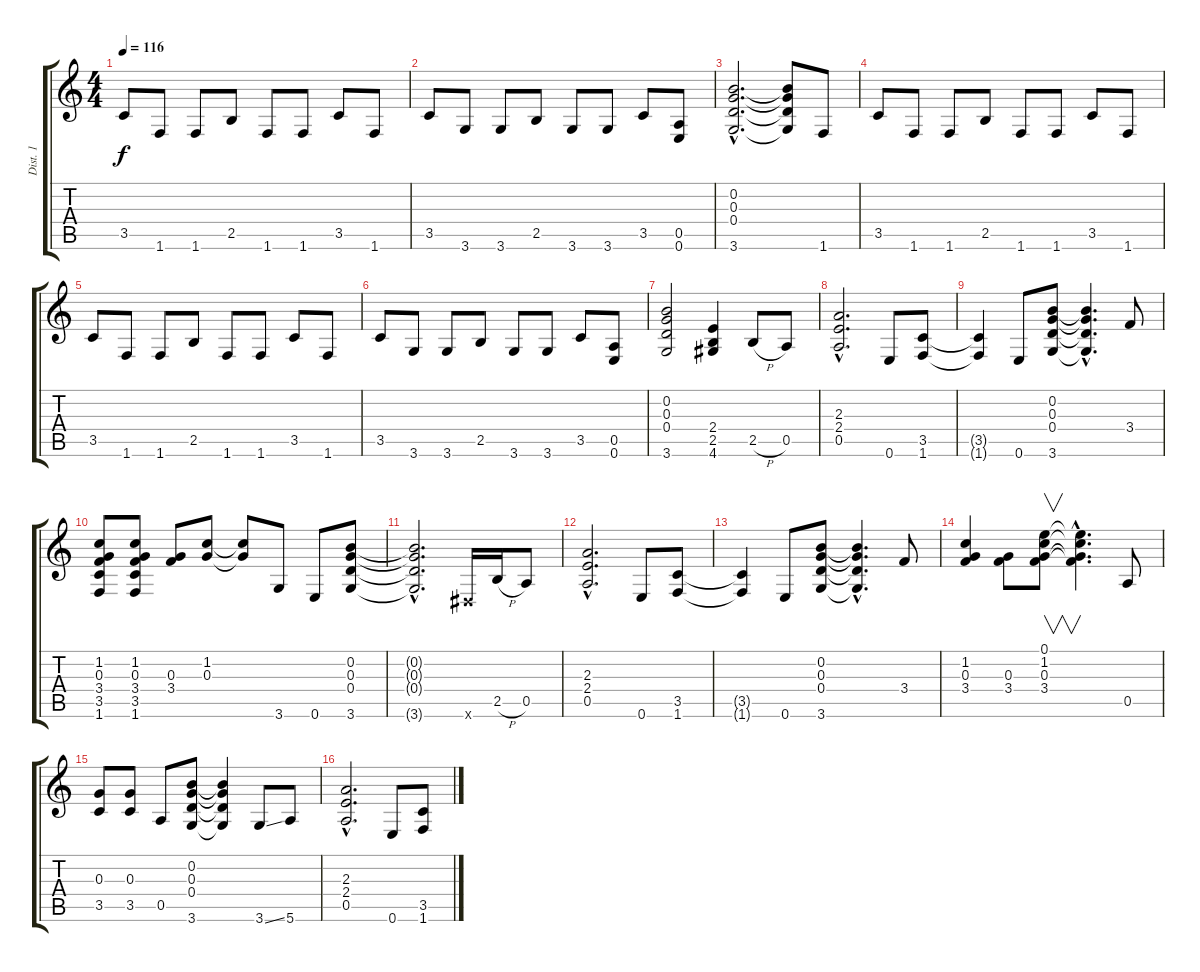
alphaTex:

\track ("Dist. 1" "Dist. 1") {instrument distortionguitar}
\staff {score tabs}
\tuning (E4 B3 G3 D3 A2 E2) {hide}
\ts (4 4)
\tempo 116
\clef g2
\ks c
3.5.8{dy f} 1.6.8 1.6.8 2.5.8 1.6.8 1.6.8 3.5.8 1.6.8 |
3.5.8 3.6.8 3.6.8 2.5.8 3.6.8 3.6.8 3.5.8 (0.5 0.6).8 |
(0.2{hac} 0.3{hac} 0.4{hac} 3.6{hac}).2{d} (0.2{t} 0.3{t} 0.4{t} 3.6{t}).8 1.6.8 |
3.5.8 1.6.8 1.6.8 2.5.8 1.6.8 1.6.8 3.5.8 1.6.8 |
3.5.8 1.6.8 1.6.8 2.5.8 1.6.8 1.6.8 3.5.8 1.6.8 |
3.5.8 3.6.8 3.6.8 2.5.8 3.6.8 3.6.8 3.5.8 (0.5 0.6).8 |
(0.2 0.3 0.4 3.6).2 (2.4 2.5 4.6).4 2.5{h}.8 0.5.8 |
(2.3{hac} 2.4{hac} 0.5{hac}).2{d} 0.6.8 (3.5 1.6).8 |
(3.5{t} 1.6{t}).4 0.6.8 (0.2 0.3 0.4 3.6).8 (0.2{hac t} 0.3{hac t} 0.4{hac t} 3.6{hac t}).4{d} 3.4.8 |
(1.2 0.3 3.4 3.5 1.6).8 (1.2 0.3 3.4 3.5 1.6).8 (0.3 3.4).8 (1.2 0.3).8 (1.2{t} 0.3{t}).8 3.6.8 0.6.8 (0.2 0.3 0.4 3.6).8 |
(0.2{hac t} 0.3{hac t} 0.4{hac t} 3.6{hac t}).2{d} -1.6{x}.16 2.5{h}.16 0.5.8 |
(2.3{hac} 2.4{hac} 0.5{hac}).2{d} 0.6.8 (3.5 1.6).8 |
(3.5{t} 1.6{t}).4 0.6.8 (0.2 0.3 0.4 3.6).8 (0.2{hac t} 0.3{hac t} 0.4{hac t} 3.6{hac t}).4{d} 3.4.8 |
(1.2 0.3 3.4).4 (0.3 3.4).8 (0.1 1.2 0.3 3.4).8{v} (0.1{hac t} 1.2{hac t} 0.3{hac t} 3.4{hac t}).4{d} 0.5.8 |
(0.3 3.5).8 (0.3 3.5).8 0.5.8 (0.2 0.3 0.4 3.6).8 (0.2{t} 0.3{t} 0.4{t} 3.6{t}).4 3.6{ss}.8 5.6.8 |
(2.3{hac} 2.4{hac} 0.5{hac}).2{d} 0.6.8 (3.5 1.6).8
